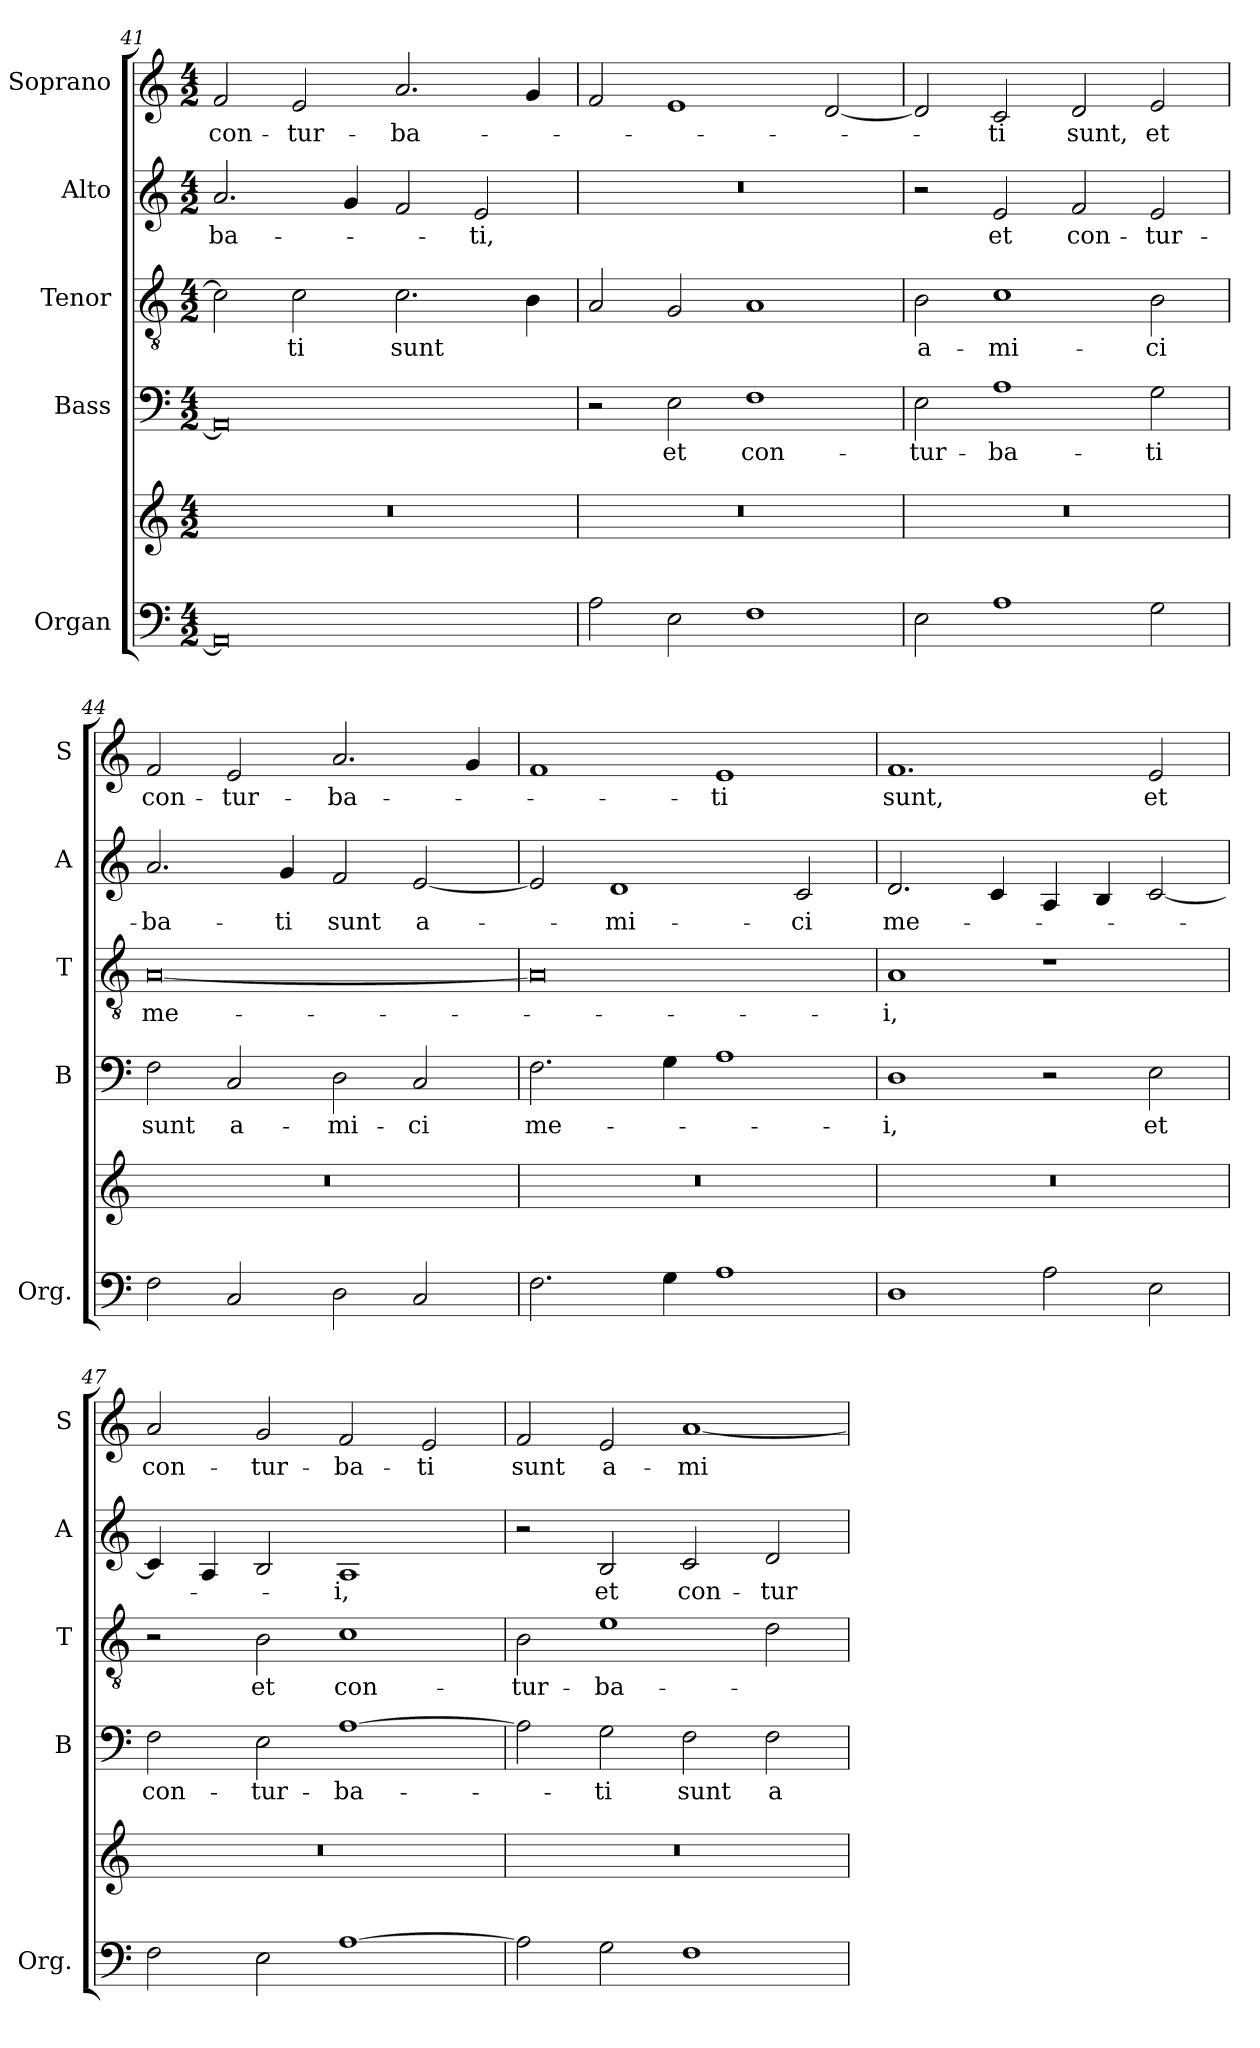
**kern	**kern	**kern	**text	**kern	**text	**kern	**text	**kern	**text
*part5	*part5	*part4	*part4	*part3	*part3	*part2	*part2	*part1	*part1
*staff6	*staff5	*staff4	*staff4	*staff3	*staff3	*staff2	*staff2	*staff1	*staff1
*I"Organ	*	*I"Bass	*	*I"Tenor	*	*I"Alto	*	*I"Soprano	*
*I'Org.	*	*I'B	*	*I'T	*	*I'A	*	*I'S	*
!!LO:PB:g=z
*clefF4	*clefG2	*clefF4	*	*clefGv2	*	*clefG2	*	*clefG2	*
*k[]	*k[]	*k[]	*	*k[]	*	*k[]	*	*k[]	*
*C:	*C:	*C:	*	*C:	*	*C:	*	*C:	*
*M4/2	*M4/2	*M4/2	*	*M4/2	*	*M4/2	*	*M4/2	*
=41	=41	=41	=41	=41	=41	=41	=41	=41	=41
!	!	!	!	!	!	!	!LO:LY:b	!	!LO:LY:b
0AA]	0r	0AA]	.	2c\]	.	2.a/	-ba-	2f/	con-
!	!	!	!	!	!LO:LY:b	!	!	!	!LO:LY:b
.	.	.	.	2c\	-ti	.	.	2e/	-tur-
.	.	.	.	.	.	4g/	.	.	.
!	!	!	!	!	!LO:LY:b	!	!	!	!LO:LY:b
.	.	.	.	2.c\	sunt	2f/	.	2.a/	-ba-
!	!	!	!	!	!	!	!LO:LY:b	!	!
.	.	.	.	.	.	2e/	-ti,	.	.
.	.	.	.	4B\	.	.	.	4g/	.
=42	=42	=42	=42	=42	=42	=42	=42	=42	=42
2A\	0r	2r	.	2A/	.	0r	.	2f/	.
!	!	!	!LO:LY:b	!	!	!	!	!	!
2E\	.	2E\	et	2G/	.	.	.	1e	.
!	!	!	!LO:LY:b	!	!	!	!	!	!
1F	.	1F	con-	1A	.	.	.	.	.
.	.	.	.	.	.	.	.	[2d/	.
=43	=43	=43	=43	=43	=43	=43	=43	=43	=43
!	!	!	!LO:LY:b	!	!LO:LY:b	!	!	!	!
2E\	0r	2E\	-tur-	2B\	a-	2r	.	2d/]	.
!	!	!	!LO:LY:b	!	!LO:LY:b	!	!LO:LY:b	!	!LO:LY:b
1A	.	1A	-ba-	1c	-mi-	2e/	et	2c/	-ti
!	!	!	!	!	!	!	!LO:LY:b	!	!LO:LY:b
.	.	.	.	.	.	2f/	con-	2d/	sunt,
!	!	!	!LO:LY:b	!	!LO:LY:b	!	!LO:LY:b	!	!LO:LY:b
2G\	.	2G\	-ti	2B\	-ci	2e/	-tur-	2e/	et
=44	=44	=44	=44	=44	=44	=44	=44	=44	=44
!	!	!	!LO:LY:b	!	!LO:LY:b	!	!LO:LY:b	!	!LO:LY:b
2F\	0r	2F\	sunt	[0A	me-	2.a/	-ba-	2f/	con-
!	!	!	!LO:LY:b	!	!	!	!	!	!LO:LY:b
2C/	.	2C/	a-	.	.	.	.	2e/	-tur-
!	!	!	!	!	!	!	!LO:LY:b	!	!
.	.	.	.	.	.	4g/	-ti	.	.
!	!	!	!LO:LY:b	!	!	!	!LO:LY:b	!	!LO:LY:b
2D\	.	2D\	-mi-	.	.	2f/	sunt	2.a/	-ba-
!	!	!	!LO:LY:b	!	!	!	!LO:LY:b	!	!
2C/	.	2C/	-ci	.	.	[2e/	a-	.	.
.	.	.	.	.	.	.	.	4g/	.
=45	=45	=45	=45	=45	=45	=45	=45	=45	=45
!	!	!	!LO:LY:b	!	!	!	!	!	!
2.F\	0r	2.F\	me-	0A]	.	2e/]	.	1f	.
!	!	!	!	!	!	!	!LO:LY:b	!	!
.	.	.	.	.	.	1d	-mi-	.	.
4G\	.	4G\	.	.	.	.	.	.	.
!	!	!	!	!	!	!	!	!	!LO:LY:b
1A	.	1A	.	.	.	.	.	1e	-ti
!	!	!	!	!	!	!	!LO:LY:b	!	!
.	.	.	.	.	.	2c/	-ci	.	.
!!LO:LB:g=z
=46	=46	=46	=46	=46	=46	=46	=46	=46	=46
!	!	!	!LO:LY:b	!	!LO:LY:b	!	!LO:LY:b	!	!LO:LY:b
1D	0r	1D	-i,	1A	-i,	2.d/	me-	1.f	sunt,
.	.	.	.	.	.	4c/	.	.	.
2A\	.	2r	.	1r	.	4A/	.	.	.
.	.	.	.	.	.	4B/	.	.	.
!	!	!	!LO:LY:b	!	!	!	!	!	!LO:LY:b
2E\	.	2E\	et	.	.	[2c/	.	2e/	et
=47	=47	=47	=47	=47	=47	=47	=47	=47	=47
!	!	!	!LO:LY:b	!	!	!	!	!	!LO:LY:b
2F\	0r	2F\	con-	2r	.	4c/]	.	2a/	con-
.	.	.	.	.	.	4A/	.	.	.
!	!	!	!LO:LY:b	!	!LO:LY:b	!	!	!	!LO:LY:b
2E\	.	2E\	-tur-	2B\	et	2B/	.	2g/	-tur-
!	!	!	!LO:LY:b	!	!LO:LY:b	!	!LO:LY:b	!	!LO:LY:b
[1A	.	[1A	-ba-	1c	con-	1A	-i,	2f/	-ba-
!	!	!	!	!	!	!	!	!	!LO:LY:b
.	.	.	.	.	.	.	.	2e/	-ti
=48	=48	=48	=48	=48	=48	=48	=48	=48	=48
!	!	!	!	!	!LO:LY:b	!	!	!	!LO:LY:b
2A\]	0r	2A\]	.	2B\	-tur-	2r	.	2f/	sunt
!	!	!	!LO:LY:b	!	!LO:LY:b	!	!LO:LY:b	!	!LO:LY:b
2G\	.	2G\	-ti	1e	-ba-	2B/	et	2e/	a-
!	!	!	!LO:LY:b	!	!	!	!LO:LY:b	!	!LO:LY:b
1F	.	2F\	sunt	.	.	2c/	con-	[1a	-mi-
!	!	!	!LO:LY:b	!	!	!	!LO:LY:b	!	!
.	.	2F\	a-	2d\	.	2d/	-tur-	.	.
=	=	=	=	=	=	=	=	=	=
*-	*-	*-	*-	*-	*-	*-	*-	*-	*-
